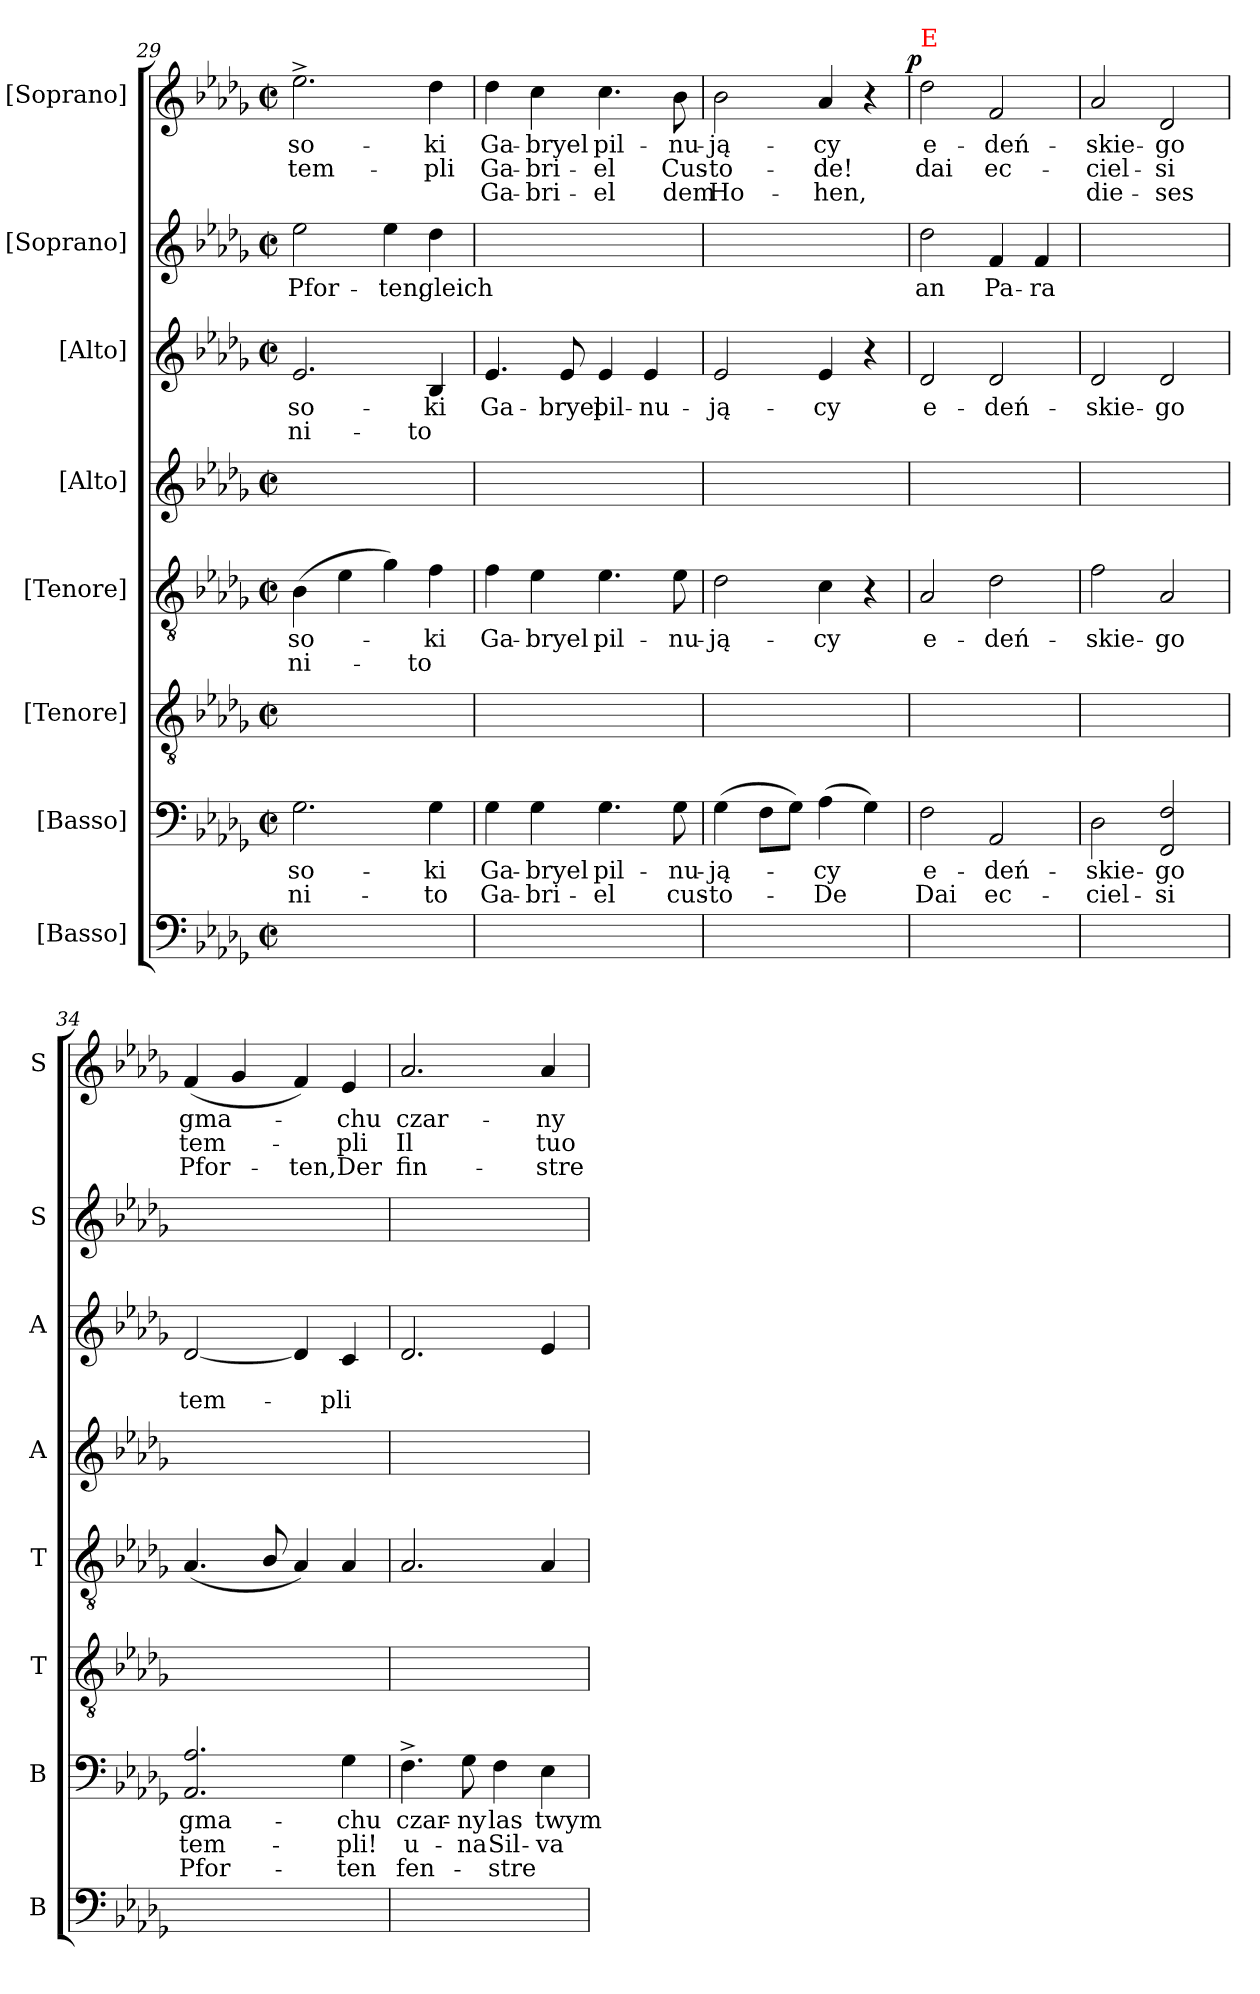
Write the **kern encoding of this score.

**kern	**kern	**text	**text	**text	**kern	**kern	**text	**text	**kern	**kern	**text	**text	**kern	**text	**kern	**text	**text	**text	**dynam
*part8	*part7	*part7	*part7	*part7	*part6	*part5	*part5	*part5	*part4	*part3	*part3	*part3	*part2	*part2	*part1	*part1	*part1	*part1	*part1
*staff8	*staff7	*staff7	*staff7	*staff7	*staff6	*staff5	*staff5	*staff5	*staff4	*staff3	*staff3	*staff3	*staff2	*staff2	*staff1	*staff1	*staff1	*staff1	*staff1
*I"[Basso]	*I"[Basso]	*	*	*	*I"[Tenore]	*I"[Tenore]	*	*	*I"[Alto]	*I"[Alto]	*	*	*I"[Soprano]	*	*I"[Soprano]	*	*	*	*
*I'B	*I'B	*	*	*	*I'T	*I'T	*	*	*I'A	*I'A	*	*	*I'S	*	*I'S	*	*	*	*
*clefF4	*clefF4	*	*	*	*clefGv2	*clefGv2	*	*	*clefG2	*clefG2	*	*	*clefG2	*	*clefG2	*	*	*	*
*k[b-e-a-d-g-]	*k[b-e-a-d-g-]	*	*	*	*k[b-e-a-d-g-]	*k[b-e-a-d-g-]	*	*	*k[b-e-a-d-g-]	*k[b-e-a-d-g-]	*	*	*k[b-e-a-d-g-]	*	*k[b-e-a-d-g-]	*	*	*	*
*M2/2	*M2/2	*	*	*	*M2/2	*M2/2	*	*	*M2/2	*M2/2	*	*	*M2/2	*	*M2/2	*	*	*	*
*met(c|)	*met(c|)	*	*	*	*met(c|)	*met(c|)	*	*	*met(c|)	*met(c|)	*	*	*met(c|)	*	*met(c|)	*	*	*	*
=29	=29	=29	=29	=29	=29	=29	=29	=29	=29	=29	=29	=29	=29	=29	=29	=29	=29	=29	=29
!	!	!	!LO:LY:color=red	!	!	!	!	!LO:LY:color=red	!	!	!	!LO:LY:color=red	!	!	!	!	!LO:LY:color=red	!	!
1ryy	2.G-\	-so-	-ni-	.	1ryy	(>4B-\	-so-	-ni-	1ryy	2.e-/	-so-	-ni-	2ee-\	Pfor-	2.ee-^>\	-so-	-tem-	.	.
.	.	.	.	.	.	4e-\	.	.	.	.	.	.	.	.	.	.	.	.	.
.	.	.	.	.	.	4g-\)	.	.	.	.	.	.	4ee-\	-ten,	.	.	.	.	.
!	!	!	!LO:LY:color=red	!	!	!	!	!LO:LY:color=red	!	!	!	!LO:LY:color=red	!	!	!	!	!LO:LY:color=red	!	!
.	4G-\	-ki	-to	.	.	4f\	-ki	-to	.	4B-/	-ki	-to	4dd-\	gleich	4dd-\	-ki	-pli	.	.
=30	=30	=30	=30	=30	=30	=30	=30	=30	=30	=30	=30	=30	=30	=30	=30	=30	=30	=30	=30
!	!	!	!LO:LY:color=red	!	!	!	!	!	!	!	!	!	!	!	!	!	!LO:LY:color=red	!	!
1ryy	4G-\	Ga-	Ga-	.	1ryy	4f\	Ga-	.	1ryy	4.e-/	Ga-	.	1ryy	.	4dd-\	Ga-	Ga-	Ga-	.
!	!	!	!LO:LY:color=red	!	!	!	!	!	!	!	!	!	!	!	!	!	!LO:LY:color=red	!	!
.	4G-\	-bryel	-bri-	.	.	4e-\	-bryel	.	.	.	.	.	.	.	4cc\	-bryel	-bri-	-bri-	.
.	.	.	.	.	.	.	.	.	.	8e-/	-bryel	.	.	.	.	.	.	.	.
!	!	!	!LO:LY:color=red	!	!	!	!	!	!	!	!	!	!	!	!	!	!LO:LY:color=red	!	!
.	4.G-\	pil-	-el	.	.	4.e-\	pil-	.	.	4e-/	pil-	.	.	.	4.cc\	pil-	-el	-el	.
.	.	.	.	.	.	.	.	.	.	4e-/	-nu-	.	.	.	.	.	.	.	.
!	!	!	!LO:LY:color=red	!	!	!	!	!	!	!	!	!	!	!	!	!	!LO:LY:color=red	!	!
.	8G-\	-nu-	cus-	.	.	8e-\	-nu-	.	.	.	.	.	.	.	8b-\	-nu-	Cus-	dem	.
=31	=31	=31	=31	=31	=31	=31	=31	=31	=31	=31	=31	=31	=31	=31	=31	=31	=31	=31	=31
!	!	!	!LO:LY:color=red	!	!	!	!	!	!	!	!	!	!	!	!	!	!LO:LY:color=red	!	!
1ryy	(>4G-\	-ją-	-to-	.	1ryy	2d-\	-ją-	.	1ryy	2e-/	-ją-	.	1ryy	.	2b-\	-ją-	-to-	Ho-	.
.	8F\L	.	.	.	.	.	.	.	.	.	.	.	.	.	.	.	.	.	.
.	8G-\J)	.	.	.	.	.	.	.	.	.	.	.	.	.	.	.	.	.	.
!	!	!	!LO:LY:color=red	!	!	!	!	!	!	!	!	!	!	!	!	!	!LO:LY:color=red	!	!
.	(>4A-\	-cy	-De	.	.	4c\	-cy	.	.	4e-/	-cy	.	.	.	4a-/	-cy	-de!	-hen,	.
.	4G-\)	.	.	.	.	4r	.	.	.	4r	.	.	.	.	4r	.	.	.	.
=32	=32	=32	=32	=32	=32	=32	=32	=32	=32	=32	=32	=32	=32	=32	=32	=32	=32	=32	=32
!	!	!	!	!	!	!	!	!	!	!	!	!	!	!	!LO:TX:a:color=red:t=E	!	!	!	!
!	!	!	!LO:LY:color=red	!	!	!	!	!	!	!	!	!	!	!	!	!	!LO:LY:color=red	!	!LO:DY:a:rj
1ryy	2F\	e-	Dai	.	1ryy	2A-/	e-	.	1ryy	2d-/	e-	.	2dd-\	an	2dd-\	e-	dai	.	p
!	!	!	!LO:LY:color=red	!	!	!	!	!	!	!	!	!	!	!	!	!	!LO:LY:color=red	!	!
.	2AA-/	-deń-	ec-	.	.	2d-\	-deń-	.	.	2d-/	-deń-	.	4f/	Pa-	2f/	-deń-	ec-	.	.
.	.	.	.	.	.	.	.	.	.	.	.	.	4f/	-ra	.	.	.	.	.
=33	=33	=33	=33	=33	=33	=33	=33	=33	=33	=33	=33	=33	=33	=33	=33	=33	=33	=33	=33
!	!	!	!LO:LY:color=red	!	!	!	!	!	!	!	!	!	!	!	!	!	!LO:LY:color=red	!	!
1ryy	2D-\	-skie-	-ciel-	.	1ryy	2f\	-skie-	.	1ryy	2d-/	-skie-	.	1ryy	.	2a-/	-skie-	-ciel-	die-	.
!	!	!	!LO:LY:color=red	!	!	!	!	!	!	!	!	!	!	!	!	!	!LO:LY:color=red	!	!
.	2FF/ 2F/	-go	-si	.	.	2A-/	-go	.	.	2d-/	-go	.	.	.	2d-/	-go	-si	-ses	.
=34	=34	=34	=34	=34	=34	=34	=34	=34	=34	=34	=34	=34	=34	=34	=34	=34	=34	=34	=34
!	!	!	!LO:LY:color=red	!	!	!	!	!	!	!	!	!LO:LY:color=red	!	!	!	!	!LO:LY:color=red	!	!
1ryy	2.AA-/ 2.A-/	gma-	tem-	Pfor-	1ryy	(>4.A-/	.	.	1ryy	[2d-i/	.	tem-	1ryy	.	(<4f/	gma-	tem-	Pfor-	.
.	.	.	.	.	.	.	.	.	.	.	.	.	.	.	4g-/	.	.	.	.
.	.	.	.	.	.	8B-/	.	.	.	.	.	.	.	.	.	.	.	.	.
.	.	.	.	.	.	4A-/)	.	.	.	4d-/]	.	.	.	.	4f/)	.	.	-ten,	.
!	!	!	!LO:LY:color=red	!	!	!	!	!	!	!	!	!LO:LY:color=red	!	!	!	!	!LO:LY:color=red	!	!
.	4G-\	-chu	-pli!	-ten	.	4A-/	.	.	.	4c/	.	-pli	.	.	4e-/	-chu	-pli	Der	.
=35	=35	=35	=35	=35	=35	=35	=35	=35	=35	=35	=35	=35	=35	=35	=35	=35	=35	=35	=35
!	!	!	!LO:LY:color=red	!	!	!	!	!	!	!	!	!	!	!	!	!	!LO:LY:color=red	!	!
1ryy	4.F^>\	czar-	u-	fen-	1ryy	2.A-/	.	.	1ryy	2.d-/	.	.	1ryy	.	2.a-/	czar-	Il	fin-	.
!	!	!	!LO:LY:color=red	!	!	!	!	!	!	!	!	!	!	!	!	!	!	!	!
.	8G-\	-ny	-na	.	.	.	.	.	.	.	.	.	.	.	.	.	.	.	.
!	!	!	!LO:LY:color=red	!	!	!	!	!	!	!	!	!	!	!	!	!	!	!	!
.	4F\	las	Sil-	-stre	.	.	.	.	.	.	.	.	.	.	.	.	.	.	.
!	!	!	!LO:LY:color=red	!	!	!	!	!	!	!	!	!	!	!	!	!	!LO:LY:color=red	!	!
.	4E-\	twym	-va	.	.	4A-/	.	.	.	4e-/	.	.	.	.	4a-/	-ny	tuo	-stre	.
=	=	=	=	=	=	=	=	=	=	=	=	=	=	=	=	=	=	=	=
*-	*-	*-	*-	*-	*-	*-	*-	*-	*-	*-	*-	*-	*-	*-	*-	*-	*-	*-	*-
